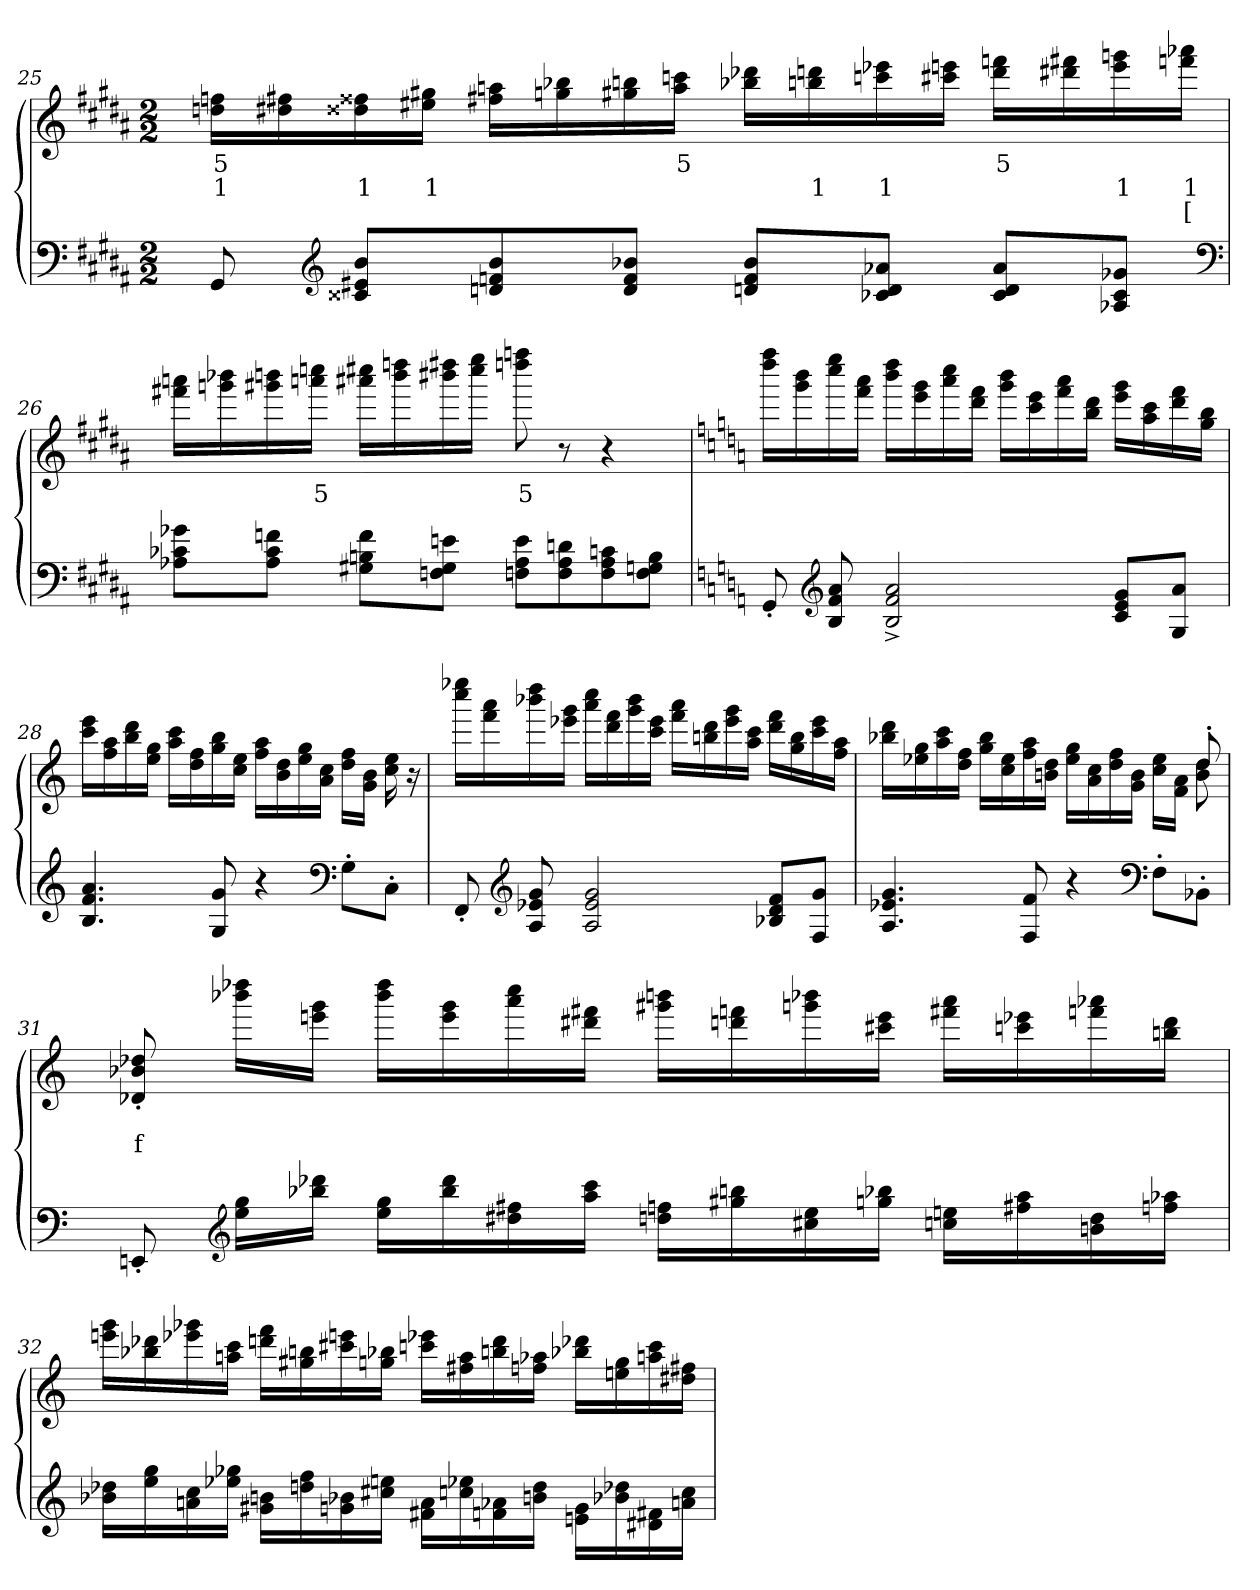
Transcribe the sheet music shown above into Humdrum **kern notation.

**kern	**kern	**text	**text	**text
*part2	*part1	*part1	*part1	*part1
*staff2	*staff1	*staff1	*staff1	*staff1
*clefF4	*clefG2	*	*	*
*k[f#c#g#d#a#]	*k[f#c#g#d#a#]	*	*	*
*M2/2	*M2/2	*	*	*
=25	=25	=25	=25	=25
8GG#	16ffn 16ddnLL	5	1	.
.	16ff#X 16dd#X	.	.	.
*clefG2	*	*	*	*
8b 8e#X 8c##XL	16ff##X 16dd##X	.	1	.
.	16gg#X 16ee#XJJ	.	1	.
8b 8fn 8dn	16aan 16ff#XLL	.	.	.
.	16bb-X 16ggn	.	.	.
8b-X 8f 8dJ	16bbn 16gg#X	.	.	.
.	16cccn 16aaJJ	5	.	.
8b- 8f 8dnL	16ddd-X 16bb-XLL	.	.	.
.	16dddn 16bbn	.	1	.
8a-X 8d 8c-XJ	16eee-X 16cccn	.	1	.
.	16eeen 16ccc#XJJ	.	.	.
8a- 8d 8c-L	16fffn 16dddLL	5	.	.
.	16fff#X 16ddd#X	.	.	.
8g-X 8c- 8A-J	16gggn 16eee	.	1	.
.	16aaa-X 16fffnJJ	.	1	[
*clefF4	*	*	*	*
=26	=26	=26	=26	=26
8g-X 8c-X 8A-XL	16aaan 16fff#XLL	.	.	.
.	16bbb-X 16gggn	.	.	.
8fn 8c- 8A-J	16bbbn 16ggg#X	.	.	.
.	16ccccn 16aaanJJ	5	.	.
8f 8Bn 8G#XL	16cccc#X 16aaa#XLL	.	.	.
.	16ddddn 16bbb	.	.	.
8en 8G# 8FnJ	16dddd#X 16bbb#X	.	.	.
.	16eeee 16cccc#JJ	.	.	.
8e 8A- 8FnL	8ffffn 8ddddn	5	.	.
8dn 8A- 8F	8r	.	.	.
8cn 8A- 8F	4r	.	.	.
8B 8Gn 8FJ	.	.	.	.
=27	=27	=27	=27	=27
*k[]	*k[]	*	*	*
8GG'>	16ffff 16ddddLL	.	.	.
.	16bbb 16ggg	.	.	.
*clefG2	*	*	*	*
8a 8f 8B	16eeee 16cccc	.	.	.
.	16aaa 16fffJJ	.	.	.
2a^> 2f^> 2B^>	16dddd 16bbbLL	.	.	.
.	16ggg 16eee	.	.	.
.	16cccc 16aaa	.	.	.
.	16fff 16dddJJ	.	.	.
.	16bbb 16gggLL	.	.	.
.	16eee 16ccc	.	.	.
.	16aaa 16fff	.	.	.
.	16ddd 16bbJJ	.	.	.
8g 8e 8cL	16ggg 16eeeLL	.	.	.
.	16ccc 16aa	.	.	.
8a 8GJ	16fff 16ddd	.	.	.
.	16bb 16ggJJ	.	.	.
=28	=28	=28	=28	=28
4.a 4.f 4.B	16eee 16cccLL	.	.	.
.	16aa 16ff	.	.	.
.	16ddd 16bb	.	.	.
.	16gg 16eeJJ	.	.	.
.	16ccc 16aaLL	.	.	.
.	16ff 16dd	.	.	.
8g 8G	16bb 16gg	.	.	.
.	16ee 16ccJJ	.	.	.
4r	16aa 16ffLL	.	.	.
.	16dd 16b	.	.	.
.	16gg 16ee	.	.	.
.	16cc 16aJJ	.	.	.
*clefF4	*	*	*	*
8G'>L	16ff 16ddLL	.	.	.
.	16b 16gJJ	.	.	.
8C'>J	16ee 16cc	.	.	.
.	16r	.	.	.
=29	=29	=29	=29	=29
8FF'>	16eeee-X 16ccccLL	.	.	.
.	16aaa 16fff	.	.	.
*clefG2	*	*	*	*
8g 8e-X 8A	16dddd 16bbb-X	.	.	.
.	16ggg 16eee-JJ	.	.	.
2g 2e- 2A	16cccc 16aaaLL	.	.	.
.	16fff 16ddd	.	.	.
.	16bbb- 16ggg	.	.	.
.	16eee- 16cccJJ	.	.	.
.	16aaa 16fffLL	.	.	.
.	16ddd 16bbn	.	.	.
.	16ggg 16eee-	.	.	.
.	16ccc 16aaJJ	.	.	.
8f 8d 8B-XL	16fff 16dddLL	.	.	.
.	16bb 16gg	.	.	.
8g 8FJ	16eee- 16ccc	.	.	.
.	16aa 16ffJJ	.	.	.
=30	=30	=30	=30	=30
*	*^	*	*	*
4.g 4.e-X 4.A	2..ryy	16ddd 16bb-XLL	.	.	.
.	.	16gg 16ee-X	.	.	.
.	.	16ccc 16aa	.	.	.
.	.	16ff 16ddJJ	.	.	.
.	.	16bb- 16ggLL	.	.	.
.	.	16ee- 16cc	.	.	.
8f 8F	.	16aa 16ff	.	.	.
.	.	16dd 16bnJJ	.	.	.
4r	.	16gg 16ee-LL	.	.	.
.	.	16cc 16a	.	.	.
.	.	16ff 16dd	.	.	.
.	.	16b 16gJJ	.	.	.
*clefF4	*	*	*	*	*
8F'>L	.	16ee- 16ccLL	.	.	.
.	.	16a 16fJJ	.	.	.
8BB-X'>J	8dd'>	8dd 8b	.	.	.
*	*v	*v	*	*	*
=31	=31	=31	=31	=31
8EEn'>	8dd-X'> 8b-X'> 8d-X'>	.	f	.
*clefG2	*	*	*	*
16gg 16eeLL	16dddd- 16bbb-LL	.	.	.
16ddd-X 16bb-XJJ	16ggg 16eeenJJ	.	.	.
16gg 16eeLL	16dddd- 16bbb-LL	.	.	.
16ddd- 16bb-	16ggg 16eee	.	.	.
16ff#X 16dd#X	16cccc 16aaa	.	.	.
16ccc 16aaJJ	16fff#X 16ddd#XJJ	.	.	.
16ffn 16ddnLL	16bbbn 16ggg#XLL	.	.	.
16bbn 16gg#X	16fffn 16dddn	.	.	.
16ee 16cc#X	16bbb-X 16gggn	.	.	.
16bb-X 16ggnJJ	16eee 16ccc#XJJ	.	.	.
16een 16ccnLL	16aaa 16fff#XLL	.	.	.
16aa 16ff#X	16eee-X 16cccn	.	.	.
16dd 16bn	16aaa-X 16fffn	.	.	.
16aa-X 16ffnJJ	16ddd 16bbnJJ	.	.	.
=32	=32	=32	=32	=32
16dd-X 16b-XLL	16ggg 16eeenLL	.	.	.
16gg 16ee	16ddd-X 16bb-X	.	.	.
16cc 16an	16ggg-X 16eee-X	.	.	.
16gg-X 16ee-XJJ	16ccc 16aanJJ	.	.	.
16bn 16g#XLL	16fff 16dddnLL	.	.	.
16ff 16ddn	16bbn 16gg#X	.	.	.
16b-X 16gn	16eeen 16ccc#X	.	.	.
16een 16cc#XJJ	16bb-X 16ggnJJ	.	.	.
16a\ 16f#XLL	16eee-X 16cccnLL	.	.	.
16ee-X 16ccn	16aa 16ff#X	.	.	.
16a-X 16fn	16ddd 16bbn	.	.	.
16dd 16bnJJ	16aa-X 16ffnJJ	.	.	.
16g\ 16enLL	16ddd-X 16bb-XLL	.	.	.
16dd-X 16b-X	16gg 16een	.	.	.
16f#X 16d#X	16ccc 16aan	.	.	.
16cc 16anJJ	16ff#X 16dd#XJJ	.	.	.
=	=	=	=	=
*-	*-	*-	*-	*-
